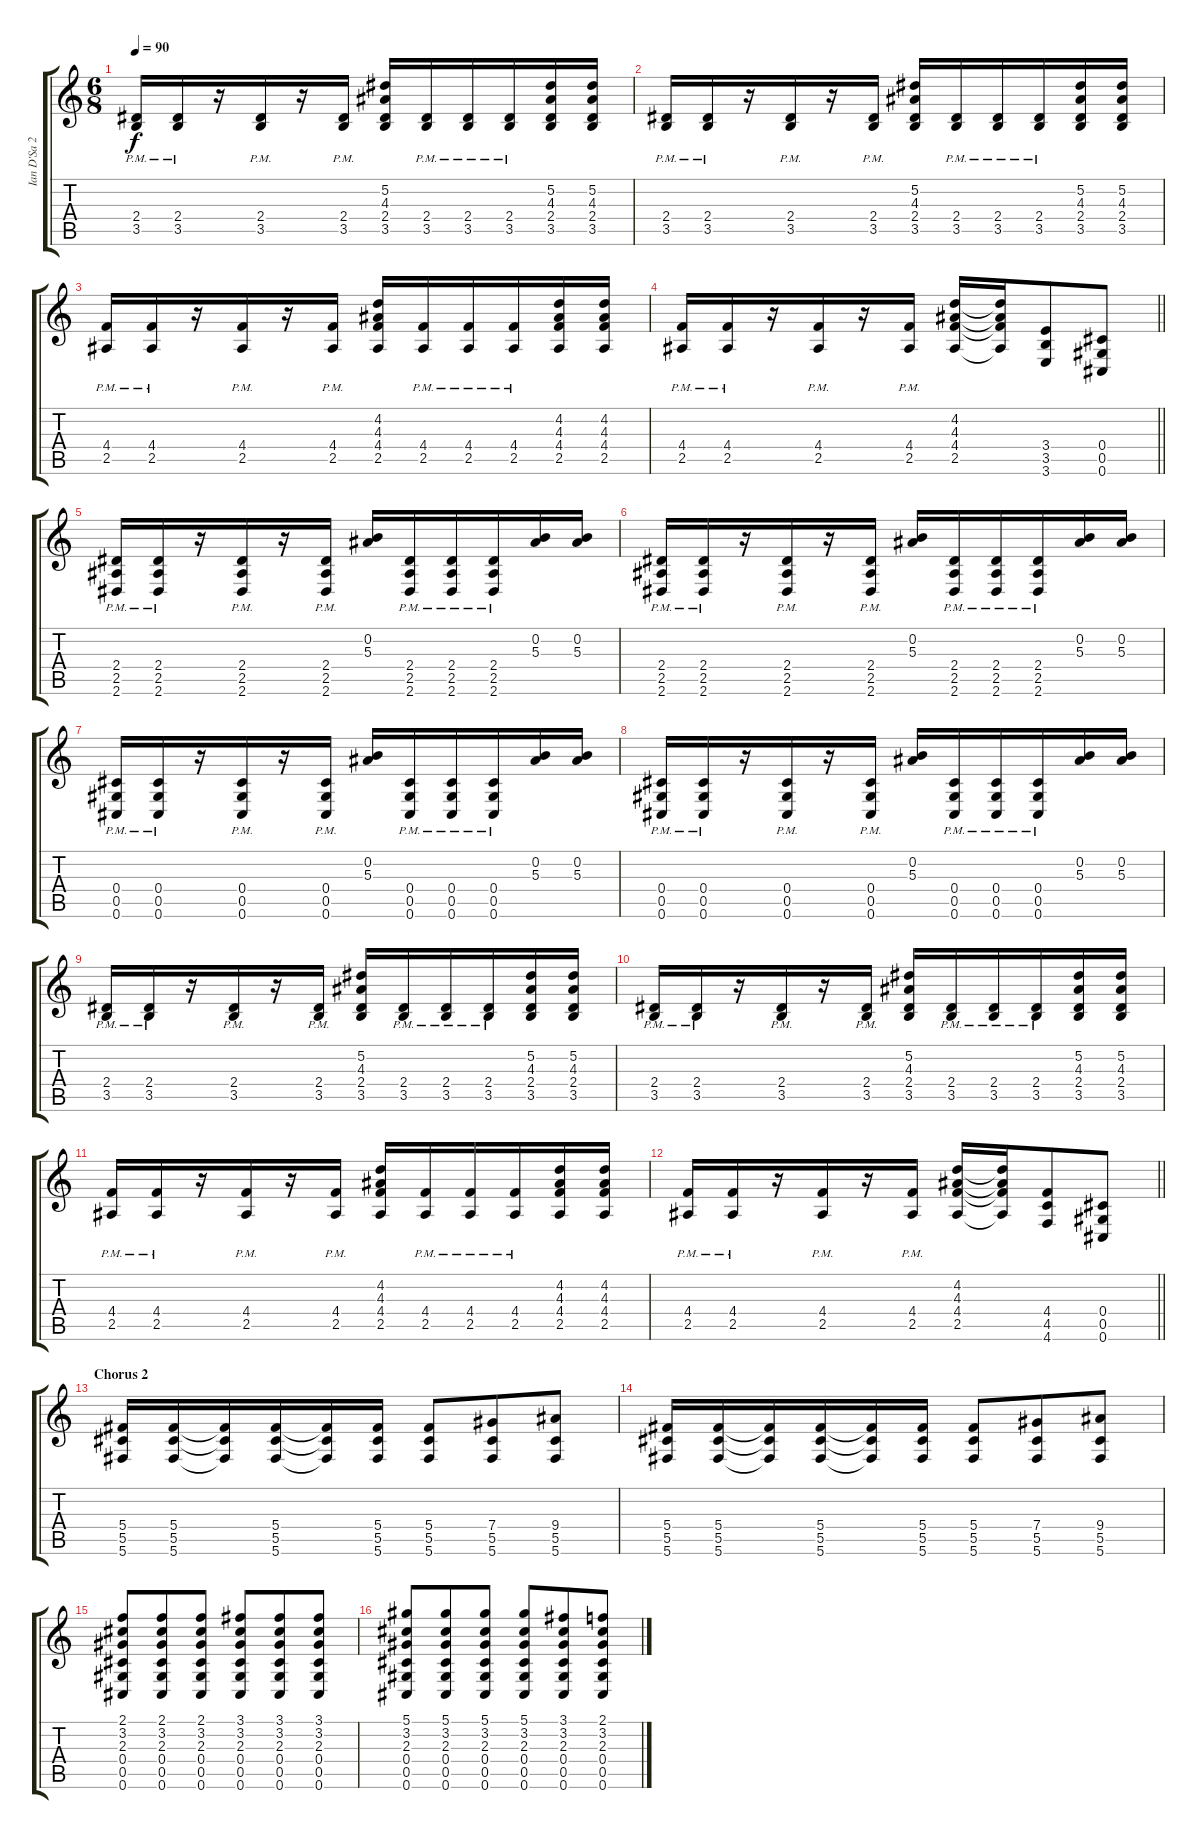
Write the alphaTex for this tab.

\track ("Ian D'Sa 2" "Ian D'Sa 2") {instrument distortionguitar}
\staff {score tabs}
\tuning (Eb4 Bb3 Gb3 Db3 Ab2 Db2) {hide}
\ts (6 8)
\tempo 90
\clef g2
\ks c
(2.4{pm} 3.5{pm}).16{dy f} (2.4{pm} 3.5{pm}).16 r.16 (2.4{pm} 3.5{pm}).16 r.16 (2.4{pm} 3.5{pm}).16 (5.2 4.3 2.4 3.5).16 (2.4{pm} 3.5{pm}).16 (2.4{pm} 3.5{pm}).16 (2.4{pm} 3.5{pm}).16 (5.2 4.3 2.4 3.5).16 (5.2 4.3 2.4 3.5).16 |
(2.4{pm} 3.5{pm}).16 (2.4{pm} 3.5{pm}).16 r.16 (2.4{pm} 3.5{pm}).16 r.16 (2.4{pm} 3.5{pm}).16 (5.2 4.3 2.4 3.5).16 (2.4{pm} 3.5{pm}).16 (2.4{pm} 3.5{pm}).16 (2.4{pm} 3.5{pm}).16 (5.2 4.3 2.4 3.5).16 (5.2 4.3 2.4 3.5).16 |
(4.4{pm} 2.5{pm}).16 (4.4{pm} 2.5{pm}).16 r.16 (4.4{pm} 2.5{pm}).16 r.16 (4.4{pm} 2.5{pm}).16 (4.2 4.3 4.4 2.5).16 (4.4{pm} 2.5{pm}).16 (4.4{pm} 2.5{pm}).16 (4.4{pm} 2.5{pm}).16 (4.2 4.3 4.4 2.5).16 (4.2 4.3 4.4 2.5).16 |
\barLineRight lightlight
(4.4{pm} 2.5{pm}).16 (4.4{pm} 2.5{pm}).16 r.16 (4.4{pm} 2.5{pm}).16 r.16 (4.4{pm} 2.5{pm}).16 (4.2 4.3 4.4 2.5).16 (4.2{t} 4.3{t} 4.4{t} 2.5{t}).16 (3.4 3.5 3.6).8 (0.4 0.5 0.6).8 |
\section ("" "")
(2.4{pm} 2.5{pm} 2.6{pm}).16{volume 10} (2.4{pm} 2.5{pm} 2.6{pm}).16 r.16 (2.4{pm} 2.5{pm} 2.6{pm}).16 r.16 (2.4{pm} 2.5{pm} 2.6{pm}).16 (0.2 5.3).16 (2.4{pm} 2.5{pm} 2.6{pm}).16 (2.4{pm} 2.5{pm} 2.6{pm}).16 (2.4{pm} 2.5{pm} 2.6{pm}).16 (0.2 5.3).16 (0.2 5.3).16 |
(2.4{pm} 2.5{pm} 2.6{pm}).16 (2.4{pm} 2.5{pm} 2.6{pm}).16 r.16 (2.4{pm} 2.5{pm} 2.6{pm}).16 r.16 (2.4{pm} 2.5{pm} 2.6{pm}).16 (0.2 5.3).16 (2.4{pm} 2.5{pm} 2.6{pm}).16 (2.4{pm} 2.5{pm} 2.6{pm}).16 (2.4{pm} 2.5{pm} 2.6{pm}).16 (0.2 5.3).16 (0.2 5.3).16 |
(0.4{pm} 0.5{pm} 0.6{pm}).16 (0.4{pm} 0.5{pm} 0.6{pm}).16 r.16 (0.4{pm} 0.5{pm} 0.6{pm}).16 r.16 (0.4{pm} 0.5{pm} 0.6{pm}).16 (0.2 5.3).16 (0.4{pm} 0.5{pm} 0.6{pm}).16 (0.4{pm} 0.5{pm} 0.6{pm}).16 (0.4{pm} 0.5{pm} 0.6{pm}).16 (0.2 5.3).16 (0.2 5.3).16 |
(0.4{pm} 0.5{pm} 0.6{pm}).16 (0.4{pm} 0.5{pm} 0.6{pm}).16 r.16 (0.4{pm} 0.5{pm} 0.6{pm}).16 r.16 (0.4{pm} 0.5{pm} 0.6{pm}).16 (0.2 5.3).16 (0.4{pm} 0.5{pm} 0.6{pm}).16 (0.4{pm} 0.5{pm} 0.6{pm}).16 (0.4{pm} 0.5{pm} 0.6{pm}).16 (0.2 5.3).16 (0.2 5.3).16 |
(2.4{pm} 3.5{pm}).16 (2.4{pm} 3.5{pm}).16 r.16 (2.4{pm} 3.5{pm}).16 r.16 (2.4{pm} 3.5{pm}).16 (5.2 4.3 2.4 3.5).16 (2.4{pm} 3.5{pm}).16 (2.4{pm} 3.5{pm}).16 (2.4{pm} 3.5{pm}).16 (5.2 4.3 2.4 3.5).16 (5.2 4.3 2.4 3.5).16 |
(2.4{pm} 3.5{pm}).16 (2.4{pm} 3.5{pm}).16 r.16 (2.4{pm} 3.5{pm}).16 r.16 (2.4{pm} 3.5{pm}).16 (5.2 4.3 2.4 3.5).16 (2.4{pm} 3.5{pm}).16 (2.4{pm} 3.5{pm}).16 (2.4{pm} 3.5{pm}).16 (5.2 4.3 2.4 3.5).16 (5.2 4.3 2.4 3.5).16 |
(4.4{pm} 2.5{pm}).16 (4.4{pm} 2.5{pm}).16 r.16 (4.4{pm} 2.5{pm}).16 r.16 (4.4{pm} 2.5{pm}).16 (4.2 4.3 4.4 2.5).16 (4.4{pm} 2.5{pm}).16 (4.4{pm} 2.5{pm}).16 (4.4{pm} 2.5{pm}).16 (4.2 4.3 4.4 2.5).16 (4.2 4.3 4.4 2.5).16 |
\barLineRight lightlight
(4.4{pm} 2.5{pm}).16 (4.4{pm} 2.5{pm}).16 r.16 (4.4{pm} 2.5{pm}).16 r.16 (4.4{pm} 2.5{pm}).16 (4.2 4.3 4.4 2.5).16 (4.2{t} 4.3{t} 4.4{t} 2.5{t}).16 (4.4 4.5 4.6).8{volume 13} (0.4 0.5 0.6).8 |
\section ("" "Chorus 2")
(5.4 5.5 5.6).16 (5.4 5.5 5.6).16 (5.4{t} 5.5{t} 5.6{t}).16 (5.4 5.5 5.6).16 (5.4{t} 5.5{t} 5.6{t}).16 (5.4 5.5 5.6).16 (5.4 5.5 5.6).8 (7.4 5.5 5.6).8 (9.4 5.5 5.6).8 |
(5.4 5.5 5.6).16 (5.4 5.5 5.6).16 (5.4{t} 5.5{t} 5.6{t}).16 (5.4 5.5 5.6).16 (5.4{t} 5.5{t} 5.6{t}).16 (5.4 5.5 5.6).16 (5.4 5.5 5.6).8 (7.4 5.5 5.6).8 (9.4 5.5 5.6).8 |
(2.1 3.2 2.3 0.4 0.5 0.6).8 (2.1 3.2 2.3 0.4 0.5 0.6).8 (2.1 3.2 2.3 0.4 0.5 0.6).8 (3.1 3.2 2.3 0.4 0.5 0.6).8 (3.1 3.2 2.3 0.4 0.5 0.6).8 (3.1 3.2 2.3 0.4 0.5 0.6).8 |
(5.1 3.2 2.3 0.4 0.5 0.6).8 (5.1 3.2 2.3 0.4 0.5 0.6).8 (5.1 3.2 2.3 0.4 0.5 0.6).8 (5.1 3.2 2.3 0.4 0.5 0.6).8 (3.1 3.2 2.3 0.4 0.5 0.6).8 (2.1 3.2 2.3 0.4 0.5 0.6).8
